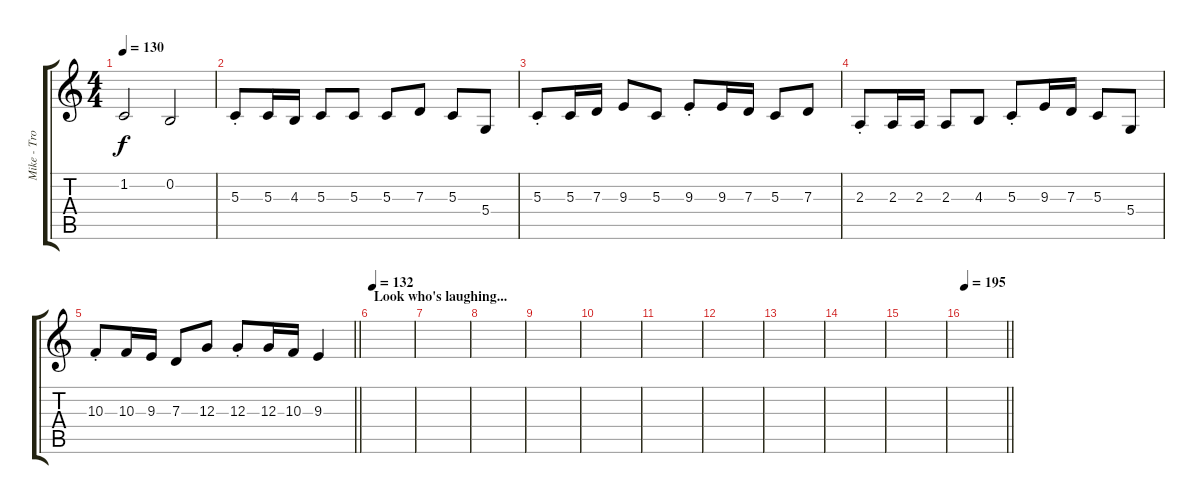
\track ("Mike - Trombone" "Mike - Tro") {instrument trombone}
\staff {score tabs}
\tuning (E4 B3 G3 D3 A2 E2) {hide}
\ts (4 4)
\tempo 130
\clef g2
\ks c
1.2.2{dy f} 0.2.2 |
5.3{st}.8 5.3.16 4.3.16 5.3.8 5.3.8 5.3.8 7.3.8 5.3.8 5.4.8 |
5.3{st}.8 5.3.16 7.3.16 9.3.8 5.3.8 9.3{st}.8 9.3.16 7.3.16 5.3.8 7.3.8 |
2.3{st}.8 2.3.16 2.3.16 2.3.8 4.3.8 5.3{st}.8 9.3.16 7.3.16 5.3.8 5.4.8 |
\barLineRight lightlight
10.3{st}.8 10.3.16 9.3.16 7.3.8 12.3.8 12.3{st}.8 12.3.16 10.3.16 9.3.4 |
\section ("" "Look who's laughing...")
\tempo 132
|
|
|
|
|
|
|
|
|
|
\tempo 195
\barLineRight lightlight
